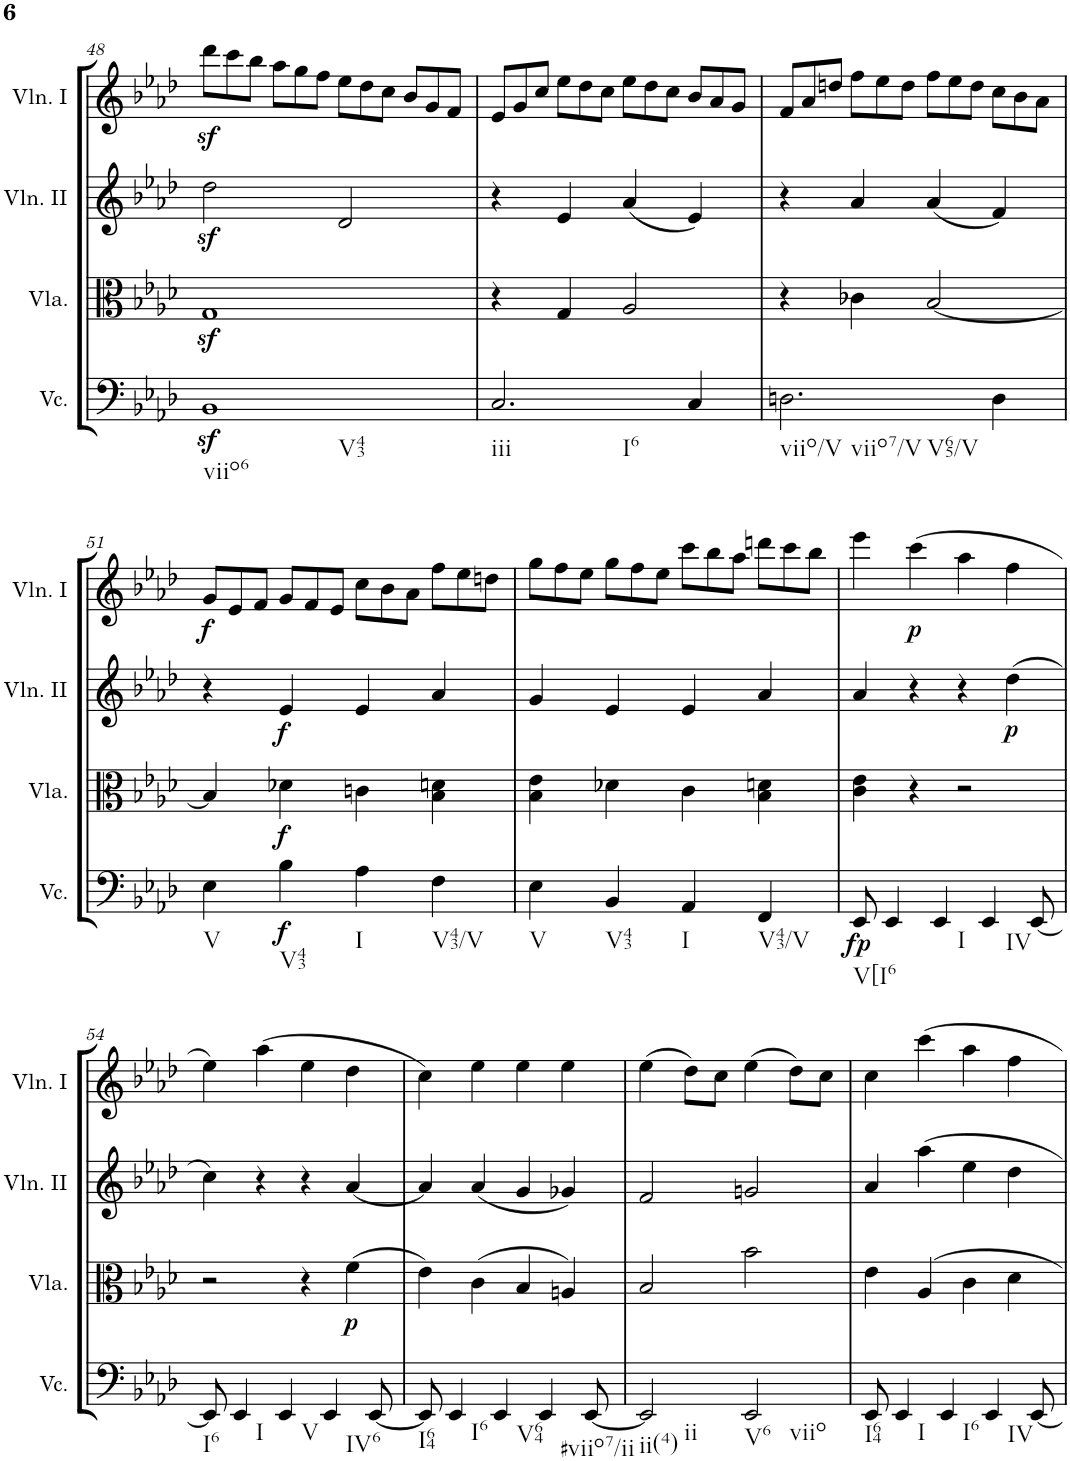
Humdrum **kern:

**kern	**dynam	**kern	**dynam	**kern	**dynam	**kern	**dynam
*part4	*part4	*part3	*part3	*part2	*part2	*part1	*part1
*staff4	*staff4	*staff3	*staff3	*staff2	*staff2	*staff1	*staff1
*I"Violoncello	*	*I"Viola	*	*I"Violino II	*	*I"Violino I	*
*I'Vc.	*	*I'Vla.	*	*I'Vln. II	*	*I'Vln. I	*
!!LO:PB:g=z
*clefF4	*	*clefC3	*	*clefG2	*	*clefG2	*
*k[b-e-a-d-]	*	*k[b-e-a-d-]	*	*k[b-e-a-d-]	*	*k[b-e-a-d-]	*
*M2/2	*	*M2/2	*	*M2/2	*	*M2/2	*
*met(c|)	*	*met(c|)	*	*met(c|)	*	*met(c|)	*
*	*	*	*	*	*	*Xtuplet	*
=48	=48	=48	=48	=48	=48	=48	=48
!LO:TX:b:t=viio6	!	!	!	!	!	!	!
!LO:TX:b:t=V43	!	!	!	!	!	!	!
1BB-z<	.	1Gz<	.	2dd-z<\	.	12ddd-z<\L	.
.	.	.	.	.	.	12ccc\	.
.	.	.	.	.	.	12bb-\J	.
.	.	.	.	.	.	12aa-\L	.
.	.	.	.	.	.	12gg\	.
.	.	.	.	.	.	12ff\J	.
.	.	.	.	2d-/	.	12ee-\L	.
.	.	.	.	.	.	12dd-\	.
.	.	.	.	.	.	12cc\J	.
.	.	.	.	.	.	12b-/L	.
.	.	.	.	.	.	12g/	.
.	.	.	.	.	.	12f/J	.
=49	=49	=49	=49	=49	=49	=49	=49
!LO:TX:b:t=iii	!	!	!	!	!	!	!
!LO:TX:b:t=I6	!	!	!	!	!	!	!
2.C/	.	4r	.	4r	.	12e-/L	.
.	.	.	.	.	.	12g/	.
.	.	.	.	.	.	12cc/J	.
.	.	4G/	.	4e-/	.	12ee-\L	.
.	.	.	.	.	.	12dd-\	.
.	.	.	.	.	.	12cc\J	.
.	.	2A-/	.	(4a-/	.	12ee-\L	.
.	.	.	.	.	.	12dd-\	.
.	.	.	.	.	.	12cc\J	.
4C/	.	.	.	4e-/)	.	12b-/L	.
.	.	.	.	.	.	12a-/	.
.	.	.	.	.	.	12g/J	.
=50	=50	=50	=50	=50	=50	=50	=50
!LO:TX:b:t=viio/V	!	!	!	!	!	!	!
!LO:TX:b:t=viio7/V	!	!	!	!	!	!	!
!LO:TX:b:t=V65/V	!	!	!	!	!	!	!
2.Dn\	.	4r	.	4r	.	12f/L	.
.	.	.	.	.	.	12a-/	.
.	.	.	.	.	.	12ddn/J	.
.	.	4c-X\	.	4a-/	.	12ff\L	.
.	.	.	.	.	.	12ee-\	.
.	.	.	.	.	.	12dd\J	.
.	.	[2B-/	.	(4a-/	.	12ff\L	.
.	.	.	.	.	.	12ee-\	.
.	.	.	.	.	.	12dd\J	.
4D\	.	.	.	4f/)	.	12cc\L	.
.	.	.	.	.	.	12b-\	.
.	.	.	.	.	.	12a-\J	.
!!LO:LB:g=z
=51	=51	=51	=51	=51	=51	=51	=51
!LO:TX:b:t=V	!	!	!	!	!	!	!
!	!	!	!	!	!	!	!LO:DY:b
4E-\	.	4B-/]	.	4r	.	12g/L	f
.	.	.	.	.	.	12e-/	.
.	.	.	.	.	.	12f/J	.
!LO:TX:b:t=V43	!	!	!	!	!	!	!
!	!LO:DY:b	!	!LO:DY:b	!	!LO:DY:b	!	!
4B-\	f	4d-X\	f	4e-/	f	12g/L	.
.	.	.	.	.	.	12f/	.
.	.	.	.	.	.	12e-/J	.
!LO:TX:b:t=I	!	!	!	!	!	!	!
4A-\	.	4cn\	.	4e-/	.	12cc\L	.
.	.	.	.	.	.	12b-\	.
.	.	.	.	.	.	12a-\J	.
!LO:TX:b:t=V43/V	!	!	!	!	!	!	!
4F\	.	4B-\ 4dn\	.	4a-/	.	12ff\L	.
.	.	.	.	.	.	12ee-\	.
.	.	.	.	.	.	12ddn\J	.
=52	=52	=52	=52	=52	=52	=52	=52
!LO:TX:b:t=V	!	!	!	!	!	!	!
4E-\	.	4B-\ 4e-\	.	4g/	.	12gg\L	.
.	.	.	.	.	.	12ff\	.
.	.	.	.	.	.	12ee-\J	.
!LO:TX:b:t=V43	!	!	!	!	!	!	!
4BB-/	.	4d-X\	.	4e-/	.	12gg\L	.
.	.	.	.	.	.	12ff\	.
.	.	.	.	.	.	12ee-\J	.
!LO:TX:b:t=I	!	!	!	!	!	!	!
4AA-/	.	4c\	.	4e-/	.	12ccc\L	.
.	.	.	.	.	.	12bb-\	.
.	.	.	.	.	.	12aa-\J	.
!LO:TX:b:t=V43/V	!	!	!	!	!	!	!
4FF/	.	4B-\ 4dn\	.	4a-/	.	12dddn\L	.
.	.	.	.	.	.	12ccc\	.
.	.	.	.	.	.	12bb-\J	.
=53	=53	=53	=53	=53	=53	=53	=53
!LO:TX:b:t=V[I6	!	!	!	!	!	!	!
!	!LO:DY:b	!	!	!	!	!	!
8EE-/	fp	4c\ 4e-\	.	4a-/	.	4eee-\	.
4EE-/	.	.	.	.	.	.	.
!	!	!	!	!	!	!	!LO:DY:b
.	.	4r	.	4r	.	(4ccc\	p
!LO:TX:b:t=I	!	!	!	!	!	!	!
4EE-/	.	.	.	.	.	.	.
.	.	2r	.	4r	.	4aa-\	.
!LO:TX:b:t=IV	!	!	!	!	!	!	!
4EE-/	.	.	.	.	.	.	.
!	!	!	!	!	!LO:DY:b	!	!
.	.	.	.	(4dd-\	p	4ff\	.
[8EE-/	.	.	.	.	.	.	.
!!LO:LB:g=z
=54	=54	=54	=54	=54	=54	=54	=54
!LO:TX:b:t=I6	!	!	!	!	!	!	!
8EE-/]	.	2r	.	4cc\)	.	4ee-\)	.
!LO:TX:b:t=I	!	!	!	!	!	!	!
4EE-/	.	.	.	.	.	.	.
.	.	.	.	4r	.	(4aa-\	.
!LO:TX:b:t=V	!	!	!	!	!	!	!
4EE-/	.	.	.	.	.	.	.
.	.	4r	.	4r	.	4ee-\	.
!LO:TX:b:t=IV6	!	!	!	!	!	!	!
4EE-/	.	.	.	.	.	.	.
!	!	!	!LO:DY:b	!	!	!	!
.	.	(4f\	p	[4a-/	.	4dd-\	.
[8EE-/	.	.	.	.	.	.	.
=55	=55	=55	=55	=55	=55	=55	=55
!LO:TX:b:t=I64	!	!	!	!	!	!	!
8EE-/]	.	4e-\)	.	4a-/]	.	4cc\)	.
!LO:TX:b:t=I6	!	!	!	!	!	!	!
4EE-/	.	.	.	.	.	.	.
.	.	(4c\	.	(4a-/	.	4ee-\	.
!LO:TX:b:t=V64	!	!	!	!	!	!	!
4EE-/	.	.	.	.	.	.	.
.	.	4B-/	.	4g/	.	4ee-\	.
!LO:TX:b:t=#viio7/ii	!	!	!	!	!	!	!
4EE-/	.	.	.	.	.	.	.
.	.	4An/)	.	4g-X/)	.	4ee-\	.
[8EE-/	.	.	.	.	.	.	.
=56	=56	=56	=56	=56	=56	=56	=56
!LO:TX:b:t=ii(4)	!	!	!	!	!	!	!
!LO:TX:b:t=ii	!	!	!	!	!	!	!
2EE-/]	.	2B-/	.	2f/	.	(4ee-\	.
.	.	.	.	.	.	8dd-\L)	.
.	.	.	.	.	.	8cc\J	.
!LO:TX:b:t=V6	!	!	!	!	!	!	!
!LO:TX:b:t=viio	!	!	!	!	!	!	!
2EE-/	.	2b-\	.	2gn/	.	(4ee-\	.
.	.	.	.	.	.	8dd-\L)	.
.	.	.	.	.	.	8cc\J	.
=57	=57	=57	=57	=57	=57	=57	=57
!LO:TX:b:t=I64	!	!	!	!	!	!	!
8EE-/	.	4e-\	.	4a-/	.	4cc\	.
!LO:TX:b:t=I	!	!	!	!	!	!	!
4EE-/	.	.	.	.	.	.	.
.	.	4A-/	.	4aa-\	.	4ccc\	.
!LO:TX:b:t=I6	!	!	!	!	!	!	!
4EE-/	.	.	.	.	.	.	.
.	.	4c\	.	4ee-\	.	4aa-\	.
!LO:TX:b:t=IV	!	!	!	!	!	!	!
4EE-/	.	.	.	.	.	.	.
.	.	4d-\	.	4dd-\	.	4ff\	.
[8EE-/	.	.	.	.	.	.	.
=	=	=	=	=	=	=	=
*-	*-	*-	*-	*-	*-	*-	*-
